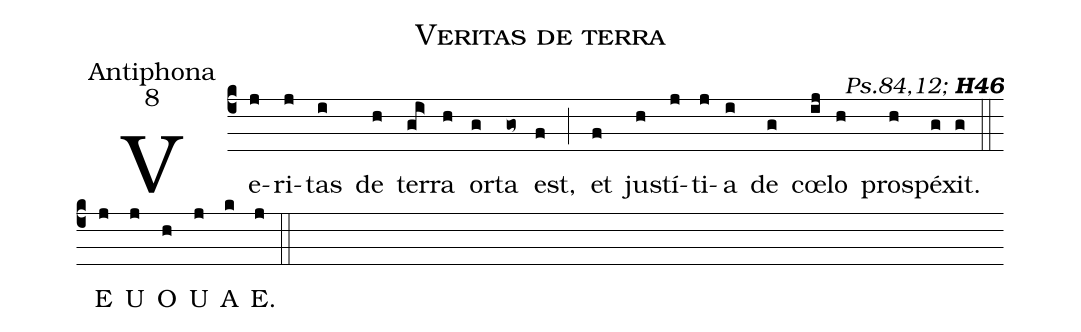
name:Veritas de terra;
office-part:Antiphona;
mode:8;
commentary:{\itshape\mdseries Ps.84,12;\/} {\bfseries H46};
%%
(c4) Ve(j)ri(j)tas(i) de(h) ter(gi>)ra(h) or(g)ta(go~) est,(f) (;)
et(f) ju(h)stí(j)ti(j)a(i) de(g) cœ(ij)lo(h) pro(h)spé(g)xit.(g) (::)
<eu> E(j) U(j) O(h) U(j) A(k) E.(j) </eu> (::)
